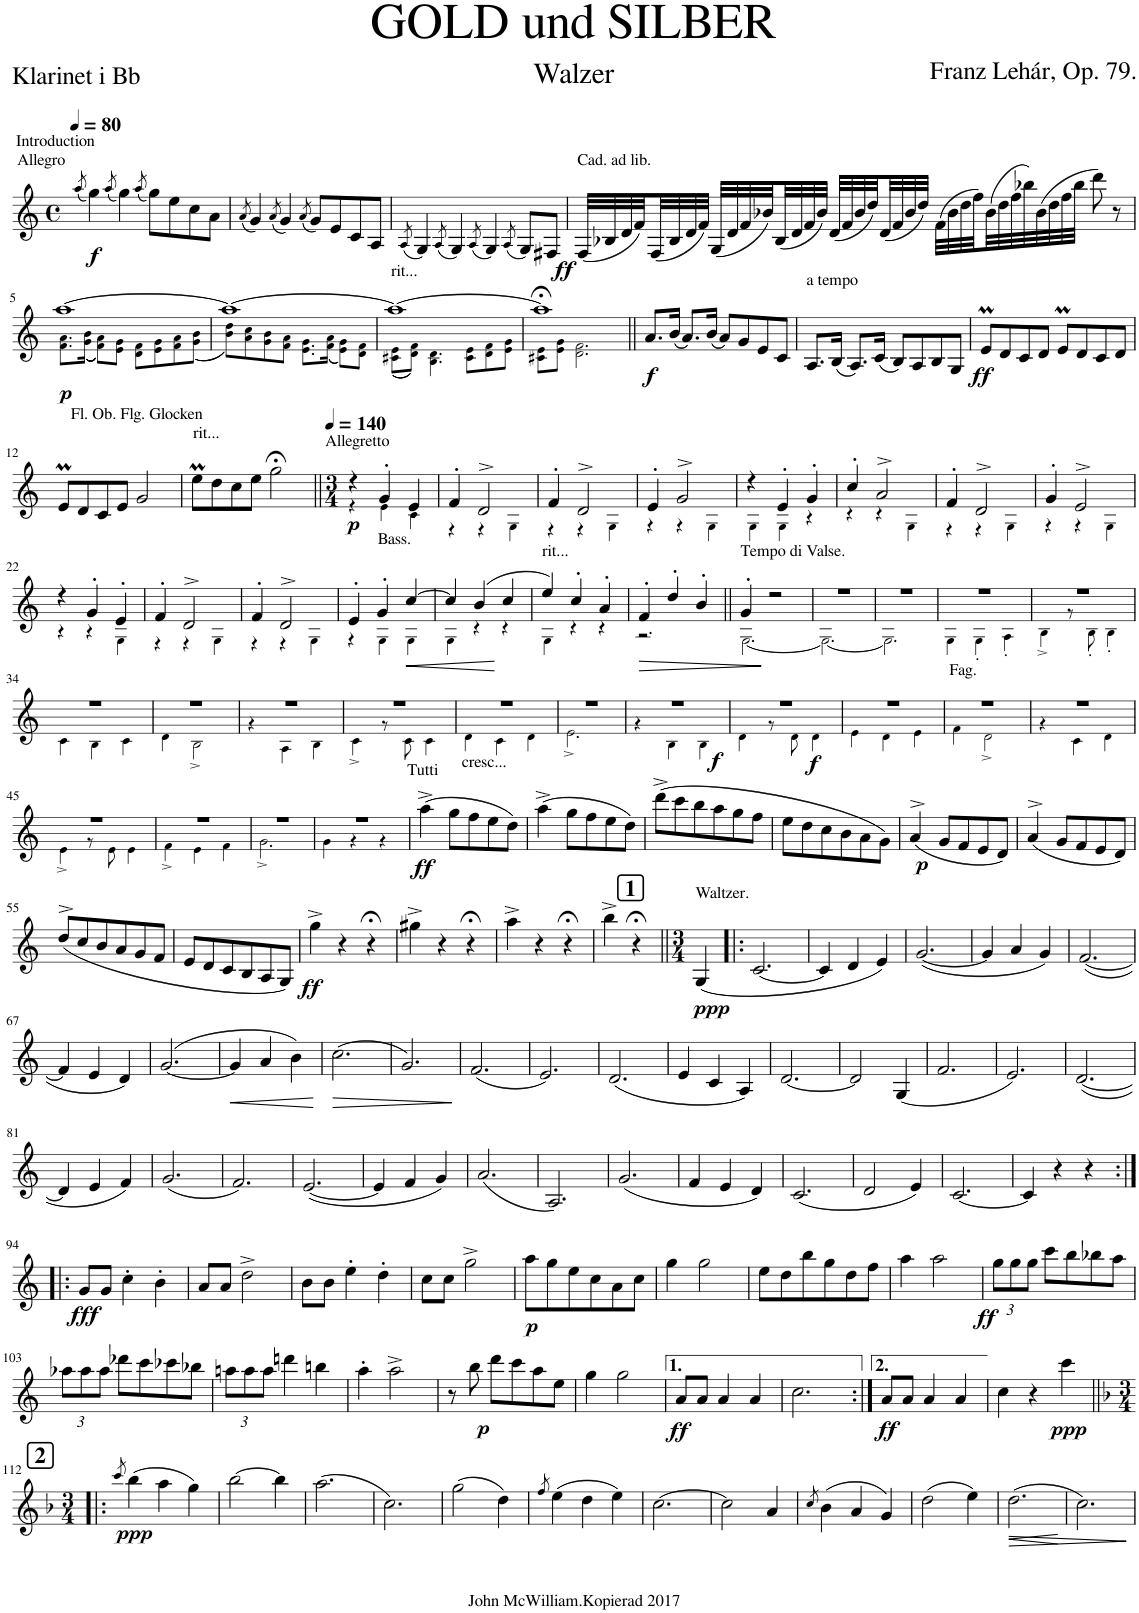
**kern	**dynam
*part1	*part1
*staff1	*staff1
*I"Bb Clarinet	*
*I'Bb Cl.	*
*clefG2	*
*Trd1c2	*
*k[]	*
*M4/4	*
*met(c)	*
*MM80	*
=1	=1
(8qaa/	.
!LO:TX:a:t=Allegro	!
!LO:TX:a:t=Introduction	!
!	!LO:DY:b
4gg\)	f
(8qaa/	.
4gg\)	.
(8qaa/	.
8gg\L)	.
8ee\	.
8cc\	.
8a\J	.
=2	=2
(8qa/	.
4g/)	.
(8qa/	.
4g/)	.
(8qa/	.
8g/L)	.
8e/	.
8c/	.
8A/J	.
=3	=3
(8qA/	.
4G/)	.
(8qA/	.
4G/)	.
(8qA/	.
4G/)	.
(8qA/	.
8G/L)	.
8F#X/J	.
=4	=4
!LO:TX:a:t=Cad. ad lib.	!
!	!LO:DY:b
(32F/LLL	ff
32B-X/	.
32d/	.
32f/)	.
(32F/	.
32B-/	.
32d/	.
32f/JJJ)	.
(32G/LLL	.
32d/	.
32f/	.
32b-X/)	.
(32B-/	.
32d/	.
32f/	.
32b-/JJJ)	.
(32d/LLL	.
32f/	.
32b-/	.
32dd/)	.
(32d/	.
32f/	.
32b-/	.
32dd/JJJ)	.
(32f\LLL	.
32b-\	.
32dd\	.
32ff\)	.
(32b-\	.
32dd\	.
32ff\	.
32bb-X\)	.
(32b-\	.
32dd\	.
32ff\	.
32bb-\JJJ	.
8ddd\)	.
8r	.
!!LO:LB:g=z
=5	=5
*^	*
!LO:TX:b:t=Fl. Ob. Flg. Glocken	!	!
!	!	!LO:DY:b
[1aa	8.f!\ 8.a!\L	p
.	(((((16g!\ 16b!\Jk	.
.	8f!\ 8a!\L)))))	.
.	8e!\ 8g!\J	.
.	8d!\ 8f!\L	.
.	8e!\ 8g!\	.
.	8f!\ 8a!\	.
.	((8g!\ 8b!\J	.
=6	=6	=6
1aa_	8b!\ 8dd!\L))	.
.	8a!\ 8cc!\	.
.	8g!\ 8b!\	.
.	8f!\ 8a!\J	.
.	8.e!\ 8.g!\L	.
.	((16f!\ 16a!\Jk	.
.	8e!\ 8g!\L))	.
.	8d!\ 8f!\J	.
=7	=7	=7
!LO:TX:a:t=rit...	!	!
1aa_	((8c#X!\ 8e!\L	.
.	8d!\ 8f!\J))	.
.	4.B!\ 4.d!\	.
.	8c#!\ 8e!\L	.
.	8d!\ 8f!\	.
.	8e!\ 8g!\J	.
=8	=8	=8
1aa;<]	8c#X!\ 8e!\L	.
.	8e!\ 8g!\J	.
.	2.d!\ 2.f!\	.
=9||	=9||	=9||
!	!	!LO:DY:b
*v	*v	*
8.a/L	f
(16b/Jk	.
8.a/L)	.
(16b/Jk	.
8a/L)	.
8g/	.
8e/	.
8c/J	.
=10	=10
!LO:TX:a:t=a tempo	!
8.A/L	.
(16B/Jk	.
8.A/L)	.
(16c/Jk	.
8B/L)	.
8A/	.
8B/	.
8G/J	.
=11	=11
!	!LO:DY:b
8em/L	ff
8d/	.
8c/	.
8d/J	.
8em/L	.
8d/	.
8c/	.
8d/J	.
!!LO:LB:g=z
=12	=12
8em/L	.
8d/	.
8c/	.
8e/J	.
2g/	.
=13	=13
!LO:TX:a:t=rit...	!
8eem\L	.
8dd\	.
8cc\	.
8ee\J	.
2gg;<\	.
=14||	=14||
*M3/4	*
*MM140	*
*^	*
!LO:TX:a:t=Allegretto	!	!
!	!	!LO:DY:b
4r	4r	p
!LO:TX:b:t=Bass.	!	!
4g'>/	4e!\	.
4e'</	4c!\	.
=15	=15	=15
4f'>/	4r	.
2d^>/	4r	.
.	4G!\	.
=16	=16	=16
4f'>/	4r	.
2d^>/	4r	.
.	4G!\	.
=17	=17	=17
4e'>/	4r	.
2g^>/	4r	.
.	4G!\	.
=18	=18	=18
4r	4G!\	.
4e'>/	4G!\	.
4g'>/	4r	.
=19	=19	=19
4cc'>/	4r	.
2a^>/	4r	.
.	4G!\	.
=20	=20	=20
4f'>/	4r	.
2d^>/	4r	.
.	4G!\	.
=21	=21	=21
4g'>/	4r	.
2e^>/	4r	.
.	4G!\	.
!!LO:LB:g=z	!!
=22	=22	=22
4r	4r	.
4g'>/	4r	.
4e'>/	4G!\	.
=23	=23	=23
4f'>/	4r	.
2d^>/	4r	.
.	4G!\	.
=24	=24	=24
4f'>/	4r	.
2d^>/	4r	.
.	4G!\	.
=25	=25	=25
4e'>/	4r	.
4g'>/	4G!\	.
!	!	!LO:HP:b
[4cc/	4G!\	<
=26	=26	=26
4cc/]	4G!\	.
(4b/	4r	.
4cc/	4r	[
=27	=27	=27
!LO:TX:a:t=rit...	!	!
4ee/)	4G!\	.
4cc'>/	4r	.
4a'>/	4r	.
=28	=28	=28
!	!	!LO:HP:b
4f'>/	2.r	>
4dd'>/	.	.
4b'>/	.	.
=29||	=29||	=29||
!LO:TX:a:t=Tempo di Valse.	!	!
4g'>/	[2.G!\	.
2r	.	]
=30	=30	=30
2.r	2.G!\_	.
=31	=31	=31
2.r	2.G!\]	.
=32	=32	=32
2.r	4G!\	.
!	!LO:TX:b:t=Fag.	!
.	4G'!\	.
.	4A'!\	.
=33	=33	=33
2.r	4B^!\	.
.	8r	.
.	8B'!\	.
.	4B'!\	.
!!LO:LB:g=z	!!
=34	=34	=34
2.r	4c!\	.
.	4B!\	.
.	4c!\	.
=35	=35	=35
2.r	4d!\	.
.	2B^!\	.
=36	=36	=36
2.r	4r	.
.	4A!\	.
.	4B!\	.
=37	=37	=37
2.r	4c^!\	.
.	8r	.
.	8c!\	.
.	4c!\	.
=38	=38	=38
!LO:TX:b:t=cresc...	!	!
2.r	4d!\	.
.	4c!\	.
.	4d!\	.
=39	=39	=39
2.r	2.e^!\	.
=40	=40	=40
2.r	4r	.
.	4B!\	.
!	!	!LO:DY:b
.	4B!\	f
=41	=41	=41
2.r	4d!\	.
.	8r	.
.	8d!\	.
!	!	!LO:DY:b
.	4d!\	f
=42	=42	=42
2.r	4e!\	.
.	4d!\	.
.	4e!\	.
=43	=43	=43
2.r	4f!\	.
.	2d^!\	.
=44	=44	=44
2.r	4r	.
.	4c!\	.
.	4d!\	.
!!LO:LB:g=z	!!
=45	=45	=45
2.r	4e^!\	.
.	8r	.
.	8e!\	.
.	4e!\	.
=46	=46	=46
2.r	4f^!\	.
.	4e!\	.
.	4f!\	.
=47	=47	=47
2.r	2.g^!\	.
=48	=48	=48
2.r	4g!\	.
.	4r	.
.	4r	.
=49	=49	=49
!LO:TX:a:t=Tutti	!	!
!	!	!LO:DY:b
*v	*v	*
(4aa^\	ff
8gg\L	.
8ff\	.
8ee\	.
8dd\J)	.
=50	=50
(4aa^\	.
8gg\L	.
8ff\	.
8ee\	.
8dd\J)	.
=51	=51
(8ddd^\L	.
8ccc\	.
8bb\	.
8aa\	.
8gg\	.
8ff\J	.
=52	=52
8ee\L	.
8dd\	.
8cc\	.
8b\	.
8a\	.
8g\J)	.
=53	=53
!	!LO:DY:b
(4a^>/	p
8g/L	.
8f/	.
8e/	.
8d/J)	.
=54	=54
(4a^>/	.
8g/L	.
8f/	.
8e/	.
8d/J)	.
!!LO:LB:g=z
=55	=55
(8dd^>/L	.
8cc/	.
8b/	.
8a/	.
8g/	.
8f/J	.
=56	=56
8e/L	.
8d/	.
8c/	.
8B/	.
8A/	.
8G/J)	.
=57	=57
!	!LO:DY:b
4gg^\	ff
4r	.
4r;<	.
=58	=58
4gg#X^\	.
4r	.
4r;<	.
=59	=59
4aa^\	.
4r	.
4r;<	.
=60	=60
4bb^\	.
4r;<	.
!!LO:REH:place=s1:a:B:cj:fs=14:t=1
=61||	=61||
*M3/4	*
!LO:TX:a:t=Waltzer.	!
!	!LO:DY:b
(4G/	ppp
=62!|:	=62!|:
[2.c/	.
=63	=63
4c/]	.
4d/	.
4e/)	.
=64	=64
([2.g/	.
=65	=65
4g/]	.
4a/	.
4g/)	.
=66	=66
([2.f/	.
!!LO:LB:g=z
=67	=67
4f/]	.
4e/	.
4d/)	.
=68	=68
([2.g/	.
=69	=69
!	!LO:HP:b
4g/]	<
4a/	.
4b\)	.
.	[
=70	=70
!	!LO:HP:b
(2.cc\	>
=71	=71
2.g/)	.
.	]
=72	=72
(2.f/	.
=73	=73
2.e/)	.
=74	=74
(2.d/	.
=75	=75
4e/	.
4c/	.
4A/)	.
=76	=76
[2.d/	.
=77	=77
2d/]	.
(4G/	.
=78	=78
2.f/	.
=79	=79
2.e/)	.
=80	=80
([2.d/	.
!!LO:LB:g=z
=81	=81
4d/]	.
4e/	.
4f/)	.
=82	=82
(2.g/	.
=83	=83
2.f/)	.
=84	=84
([2.e/	.
=85	=85
4e/]	.
4f/	.
4g/)	.
=86	=86
(2.a/	.
=87	=87
2.A/)	.
=88	=88
(2.g/	.
=89	=89
4f/	.
4e/	.
4d/)	.
=90	=90
(2.c/	.
=91	=91
2d/	.
4e/)	.
=92	=92
[2.c/	.
=93	=93
4c/]	.
4r	.
4r	.
!!LO:LB:g=z
=94:|!|:	=94:|!|:
!	!LO:DY:b
8g/L	fff
8g/J	.
4cc'\	.
4b'\	.
=95	=95
8a/L	.
8a/J	.
2dd^\	.
=96	=96
8b\L	.
8b\J	.
4ee'\	.
4dd'\	.
=97	=97
8cc\L	.
8cc\J	.
2gg^\	.
=98	=98
!	!LO:DY:b
8aa\L	p
8gg\	.
8ee\	.
8cc\	.
8a\	.
8cc\J	.
=99	=99
4gg\	.
2gg\	.
=100	=100
8ee\L	.
8dd\	.
8bb\	.
8gg\	.
8dd\	.
8ff\J	.
=101	=101
4aa\	.
2aa\	.
=102	=102
*Xbrackettup	*
!	!LO:DY:b
12gg\L	ff
12gg\	.
12gg\J	.
8ccc\L	.
8bb\	.
8bb-X\	.
8aa\J	.
!!LO:LB:g=z
=103	=103
12aa-X\L	.
12aa-\	.
12aa-\J	.
8ddd-X\L	.
8ccc\	.
8ccc-X\	.
8bb-X\J	.
=104	=104
12aan\L	.
12aa\	.
12aa\J	.
4dddn\	.
4bbn\	.
=105	=105
4aa'\	.
2aa^\	.
=106	=106
8r	.
!	!LO:DY:b
8bb\	p
8ddd\L	.
8ccc\	.
8aa\	.
8ee\J	.
=107	=107
4gg\	.
2gg\	.
=108	=108
!	!LO:DY:b
8a/L	ff
8a/J	.
4a/	.
4a/	.
=109	=109
2.cc\	.
=110:|!	=110:|!
!	!LO:DY:b
8a/L	ff
8a/J	.
4a/	.
4a/	.
=111	=111
4cc\	.
4r	.
!	!LO:DY:b
4ccc\	ppp
!!LO:LB:g=z
!!LO:REH:place=s1:a:B:cj:fs=14:t=2
=112!|:	=112!|:
*k[b-]	*
*M3/4	*
8qccc/	.
!	!LO:DY:b
(4bb-\	ppp
4aa\	.
4gg\)	.
=113	=113
[2bb-\	.
4bb-\]	.
=114	=114
(2.aa\	.
=115	=115
2.cc\)	.
=116	=116
(2gg\	.
4dd\)	.
=117	=117
8qff/	.
(4ee\	.
4dd\	.
4ee\)	.
=118	=118
[2.cc\	.
=119	=119
2cc\]	.
4a/	.
=120	=120
8qcc/	.
(4b-\	.
4a/	.
4g/)	.
=121	=121
(2dd\	.
4ee\)	.
=122	=122
!	!LO:HP:b
(2.dd\	<
.	[
=123	=123
!	!LO:HP:b
2.cc\)	>
.	]
=	=
*-	*-
